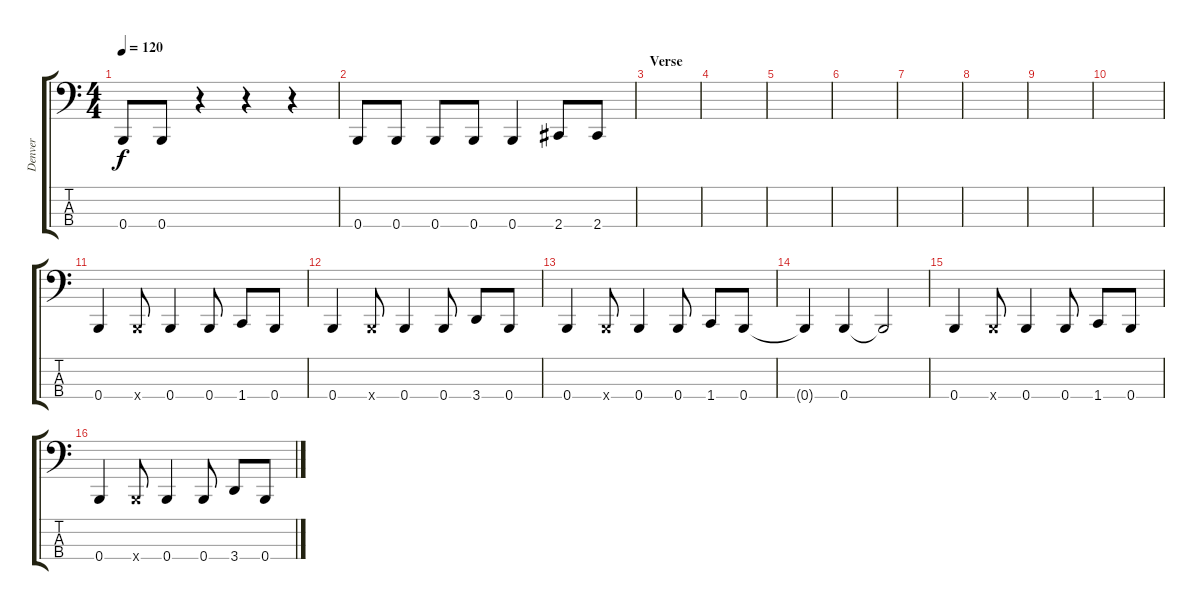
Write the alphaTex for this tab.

\track ("Denver" "Denver") {instrument electricbassfinger}
\staff {score tabs}
\tuning (Eb2 Bb1 F1 B0) {hide}
\ts (4 4)
\tempo 120
\clef f4
\ks c
0.4.8{dy f} 0.4.8 r.4 r.4 r.4 |
0.4.8 0.4.8 0.4.8 0.4.8 0.4.4 2.4.8 2.4.8 |
\section ("" "Verse")
|
|
|
|
|
|
|
|
0.4.4 0.4{x}.8 0.4.4 0.4.8 1.4.8 0.4.8 |
0.4.4 0.4{x}.8 0.4.4 0.4.8 3.4.8 0.4.8 |
0.4.4 0.4{x}.8 0.4.4 0.4.8 1.4.8 0.4.8 |
0.4{t}.4 0.4.4 0.4{t}.2 |
0.4.4 0.4{x}.8 0.4.4 0.4.8 1.4.8 0.4.8 |
0.4.4 0.4{x}.8 0.4.4 0.4.8 3.4.8 0.4.8
